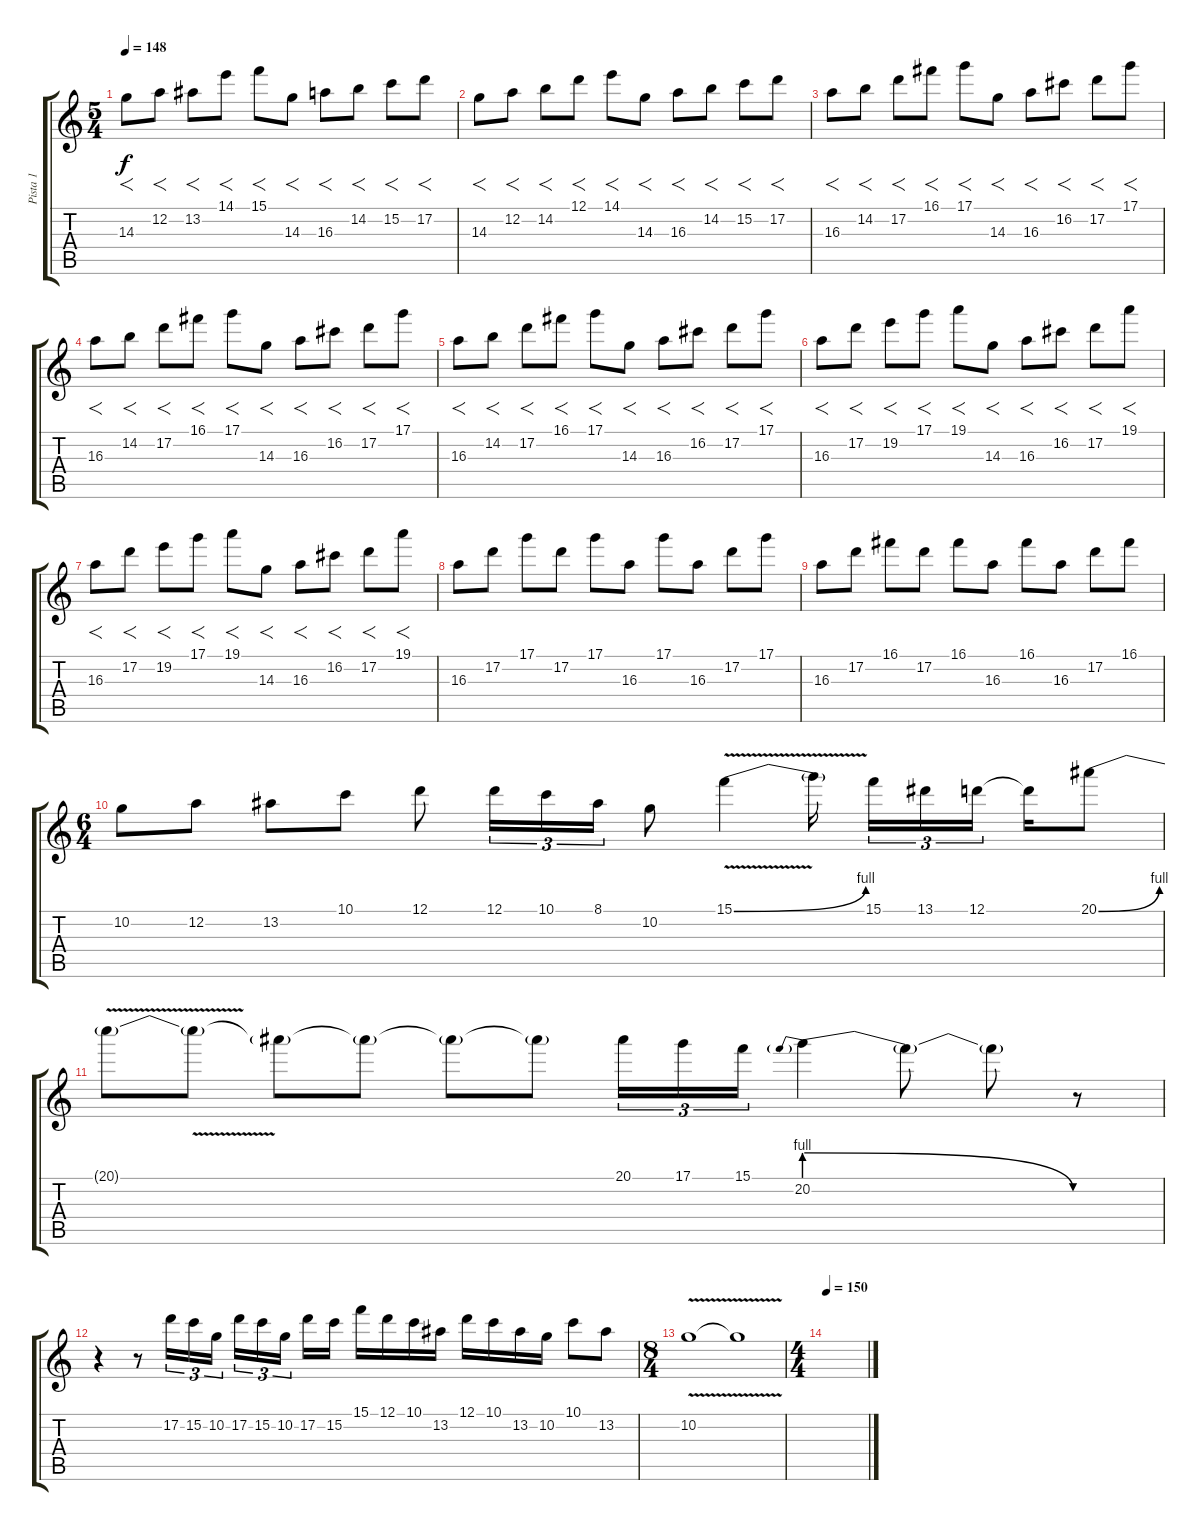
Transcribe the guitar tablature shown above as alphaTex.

\track ("Pista 1" "Pista 1") {instrument distortionguitar}
\staff {score tabs}
\tuning (D4 A3 F3 C3 G2 D2) {hide}
\ts (5 4)
\tempo 148
\clef g2
\ks c
14.3.8{f dy f} 12.2.8{f} 13.2.8{f} 14.1.8{f} 15.1.8{f} 14.3.8{f} 16.3.8{f} 14.2.8{f} 15.2.8{f} 17.2.8{f} |
14.3.8{f} 12.2.8{f} 14.2.8{f} 12.1.8{f} 14.1.8{f} 14.3.8{f} 16.3.8{f} 14.2.8{f} 15.2.8{f} 17.2.8{f} |
16.3.8{f} 14.2.8{f} 17.2.8{f} 16.1.8{f} 17.1.8{f} 14.3.8{f} 16.3.8{f} 16.2.8{f} 17.2.8{f} 17.1.8{f} |
16.3.8{f} 14.2.8{f} 17.2.8{f} 16.1.8{f} 17.1.8{f} 14.3.8{f} 16.3.8{f} 16.2.8{f} 17.2.8{f} 17.1.8{f} |
16.3.8{f} 14.2.8{f} 17.2.8{f} 16.1.8{f} 17.1.8{f} 14.3.8{f} 16.3.8{f} 16.2.8{f} 17.2.8{f} 17.1.8{f} |
16.3.8{f} 17.2.8{f} 19.2.8{f} 17.1.8{f} 19.1.8{f} 14.3.8{f} 16.3.8{f} 16.2.8{f} 17.2.8{f} 19.1.8{f} |
16.3.8{f} 17.2.8{f} 19.2.8{f} 17.1.8{f} 19.1.8{f} 14.3.8{f} 16.3.8{f} 16.2.8{f} 17.2.8{f} 19.1.8{f} |
16.3.8 17.2.8 17.1.8 17.2.8 17.1.8 16.3.8 17.1.8 16.3.8 17.2.8 17.1.8 |
16.3.8 17.2.8 16.1.8 17.2.8 16.1.8 16.3.8 16.1.8 16.3.8 17.2.8 16.1.8 |
\ts (6 4)
10.2.8{volume 16 instrument overdrivenguitar} 12.2.8 13.2.8 10.1.8 12.1.8 12.1.16{tu (3 2)} 10.1.16{tu (3 2)} 8.1.16{tu (3 2)} 10.2.8 15.1{be (bend 0 0 60 4) v}.4 15.1{t}.16{beam splitsecondary} 15.1.16{tu (3 2)} 13.1.16{tu (3 2)} 12.1.16{tu (3 2) beam splitsecondary} 12.1{t}.16 20.1{be (bend 0 0 60 4)}.8 |
20.1{v t}.8 20.1{t}.8 20.1{t}.8 20.1{t}.8 20.1{t}.8 20.1{t}.8 20.1.16{tu (3 2)} 17.1.16{tu (3 2)} 15.1.16{tu (3 2)} 20.2{be (prebendrelease 0 4 60 0)}.4 20.2{t}.8 20.2{t}.8 r.8 |
r.4 r.8 17.2.16{tu (3 2)} 15.2.16{tu (3 2)} 10.2.16{tu (3 2) beam splitsecondary} 17.2.16{tu (3 2)} 15.2.16{tu (3 2)} 10.2.16{tu (3 2) beam splitsecondary} 17.2.16 15.2.16 15.1.16 12.1.16 10.1.16 13.2.16 12.1.16 10.1.16 13.2.16 10.2.16 10.1.8 13.2.8 |
\ts (8 4)
10.2{v}.1 10.2{t}.1 |
\ts (4 4)
\tempo 150
